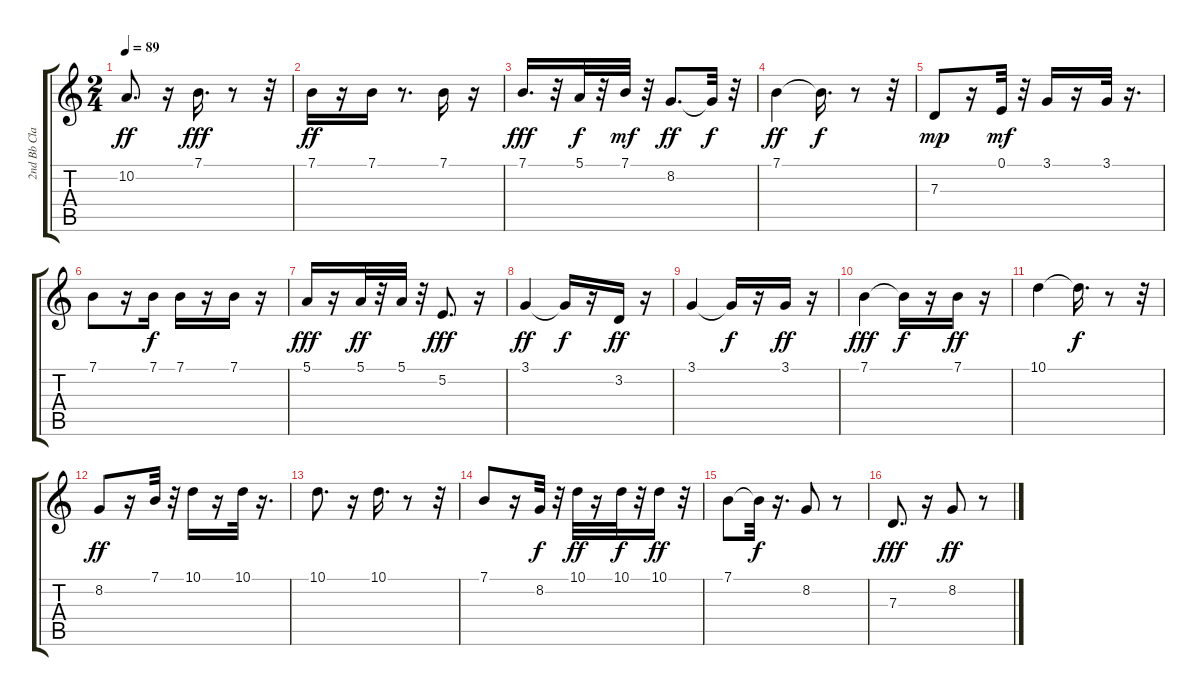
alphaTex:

\track ("2nd Bb Clarinet" "2nd Bb Cla") {instrument clarinet}
\staff {score tabs}
\tuning (E4 B3 G3 D3 A2 E2) {hide}
\ts (2 4)
\tempo 89
\clef g2
\ks c
10.2.8{d dy ff} r.16 7.1.16{d dy fff} r.8 r.32 |
7.1.16{dy ff} r.16 7.1.16 r.8{d} 7.1.16 r.16 |
7.1.16{d dy fff} r.32 5.1.32{dy f} r.32 7.1.32{dy mf} r.32 8.2.8{d dy ff} 8.2{t}.32{dy f} r.32 |
7.1.4{dy ff} 7.1{t}.16{d dy f} r.8 r.32 |
7.3.8{dy mp} r.16 0.1.32{dy mf} r.32 3.1.16 r.16 3.1.32 r.16{d} |
7.1.8 r.16 7.1.16{dy f} 7.1.16 r.16 7.1.16 r.16 |
5.1.16{dy fff} r.16 5.1.32{dy ff} r.32 5.1.32 r.32 5.2.8{d dy fff} r.16 |
3.1.4{dy ff} 3.1{t}.16{dy f} r.16 3.2.16{dy ff} r.16 |
3.1.4 3.1{t}.16{dy f} r.16 3.1.16{dy ff} r.16 |
7.1.4{dy fff} 7.1{t}.16{dy f} r.16 7.1.16{dy ff} r.16 |
10.1.4 10.1{t}.16{d dy f} r.8 r.32 |
8.2.8{dy ff} r.16 7.1.32 r.32 10.1.16 r.16 10.1.32 r.16{d} |
10.1.8{d} r.16 10.1.16{d} r.8 r.32 |
7.1.8 r.16 8.2.32{dy f} r.32 10.1.32{dy ff} r.16 10.1.32{dy f} r.32 10.1.16{dy ff} r.32 |
7.1.8 7.1{t}.32{dy f} r.16{d} 8.2.8 r.8 |
7.3.8{d dy fff} r.16 8.2.8{dy ff} r.8
